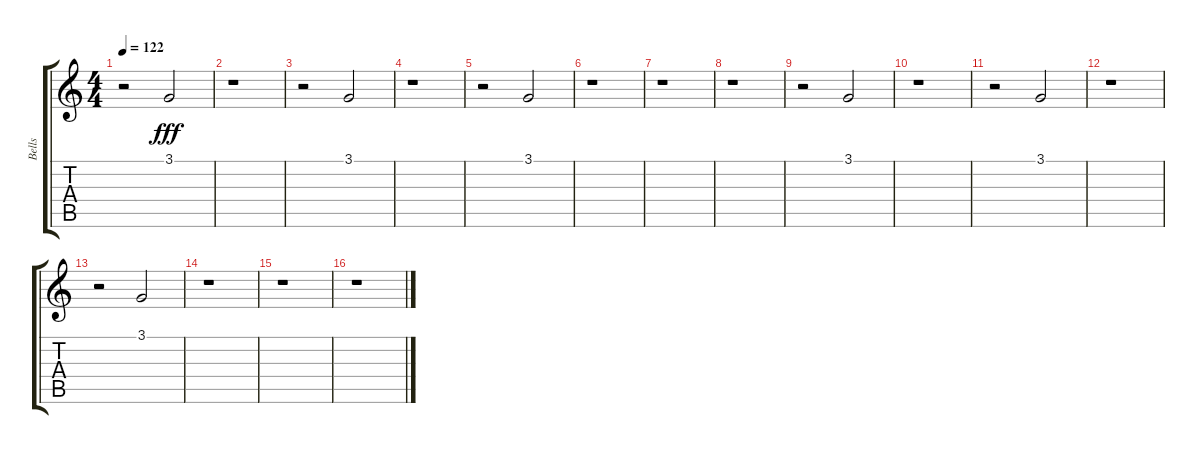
\track ("Bells" "Bells") {instrument tubularbells}
\staff {score tabs}
\tuning (E4 B3 G3 D3 A2 E2) {hide}
\ts (4 4)
\tempo 122
\clef g2
\ks c
r.2{dy fff} 3.1.2 |
r.1 |
r.2 3.1.2 |
r.1 |
r.2 3.1.2 |
r.1 |
r.1 |
r.1 |
r.2 3.1.2 |
r.1 |
r.2 3.1.2 |
r.1 |
r.2 3.1.2 |
r.1 |
r.1 |
r.1
